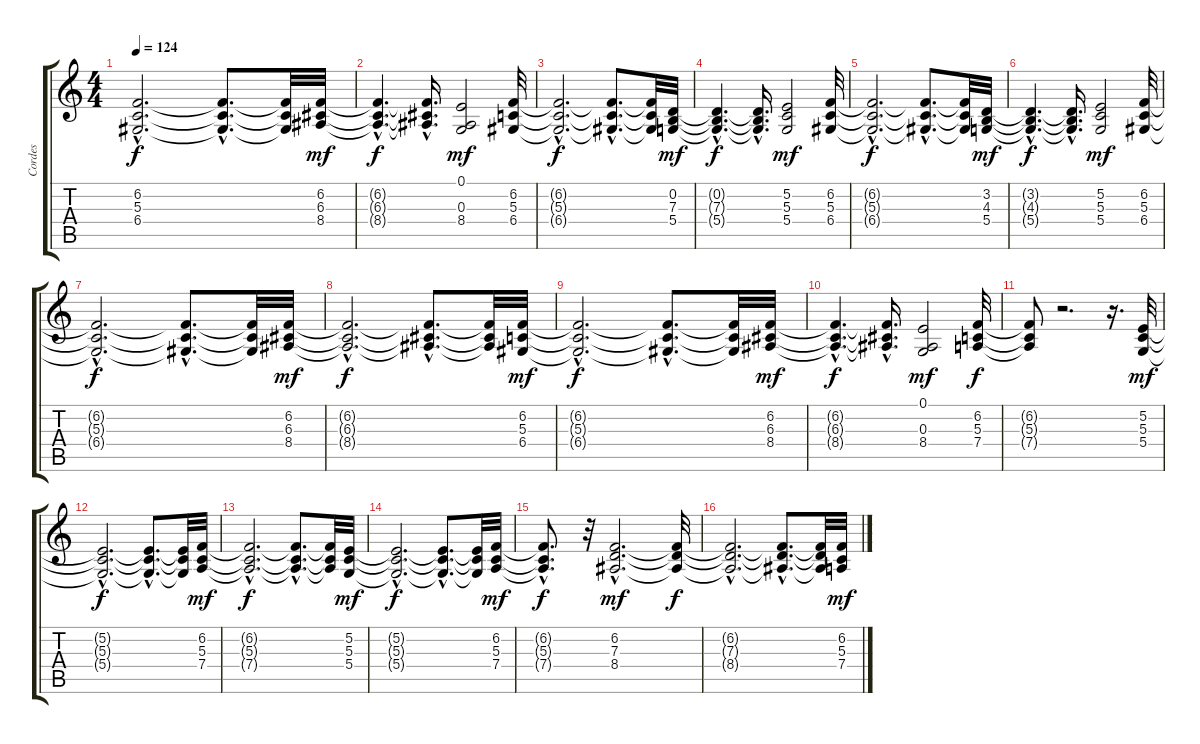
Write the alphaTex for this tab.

\track ("Cordes" "Cordes") {instrument synthstrings1}
\staff {score tabs}
\tuning (E4 B3 G3 D3 A2 E2) {hide}
\ts (4 4)
\tempo 124
\clef g2
\ks c
(6.2{hac t} 5.3{hac t} 6.4{hac t}).2{d dy f} (6.2{hac t} 5.3{hac t} 6.4{hac t}).8{d} (6.2{t} 5.3{t} 6.4{t}).32 (6.2 6.3 8.4).32{dy mf} |
(6.2{hac t} 6.3{hac t} 8.4{hac t}).4{d dy f} (6.2{hac t} 6.3{hac t} 8.4{hac t}).16{d} (0.1 0.3 8.4).2{dy mf} (6.2 5.3 6.4).32 |
(6.2{hac t} 5.3{hac t} 6.4{hac t}).2{d dy f} (6.2{hac t} 5.3{hac t} 6.4{hac t}).8{d} (6.2{t} 5.3{t} 6.4{t}).32 (0.2 7.3 5.4).32{dy mf} |
(0.2{hac t} 7.3{hac t} 5.4{hac t}).4{d dy f} (0.2{hac t} 7.3{hac t} 5.4{hac t}).16{d} (5.2 5.3 5.4).2{dy mf} (6.2 5.3 6.4).32 |
(6.2{hac t} 5.3{hac t} 6.4{hac t}).2{d dy f} (6.2{hac t} 5.3{hac t} 6.4{hac t}).8{d} (6.2{t} 5.3{t} 6.4{t}).32 (3.2 4.3 5.4).32{dy mf} |
(3.2{hac t} 4.3{hac t} 5.4{hac t}).4{d dy f} (3.2{hac t} 4.3{hac t} 5.4{hac t}).16{d} (5.2 5.3 5.4).2{dy mf} (6.2 5.3 6.4).32 |
(6.2{hac t} 5.3{hac t} 6.4{hac t}).2{d dy f} (6.2{hac t} 5.3{hac t} 6.4{hac t}).8{d} (6.2{t} 5.3{t} 6.4{t}).32 (6.2 6.3 8.4).32{dy mf} |
(6.2{hac t} 6.3{hac t} 8.4{hac t}).2{d dy f} (6.2{hac t} 6.3{hac t} 8.4{hac t}).8{d} (6.2{t} 6.3{t} 8.4{t}).32 (6.2 5.3 6.4).32{dy mf} |
(6.2{hac t} 5.3{hac t} 6.4{hac t}).2{d dy f} (6.2{hac t} 5.3{hac t} 6.4{hac t}).8{d} (6.2{t} 5.3{t} 6.4{t}).32 (6.2 6.3 8.4).32{dy mf} |
(6.2{hac t} 6.3{hac t} 8.4{hac t}).4{d dy f} (6.2{hac t} 6.3{hac t} 8.4{hac t}).16{d} (0.1 0.3 8.4).2{dy mf} (6.2 5.3 7.4).32{dy f} |
(6.2{t} 5.3{t} 7.4{t}).8 r.2{d} r.16{d} (5.2 5.3 5.4).32{dy mf} |
(5.2{hac t} 5.3{hac t} 5.4{hac t}).2{d dy f} (5.2{hac t} 5.3{hac t} 5.4{hac t}).8{d} (5.2{t} 5.3{t} 5.4{t}).32 (6.2 5.3 7.4).32{dy mf} |
(6.2{hac t} 5.3{hac t} 7.4{hac t}).2{d dy f} (6.2{hac t} 5.3{hac t} 7.4{hac t}).8{d} (6.2{t} 5.3{t} 7.4{t}).32 (5.2 5.3 5.4).32{dy mf} |
(5.2{hac t} 5.3{hac t} 5.4{hac t}).2{d dy f} (5.2{hac t} 5.3{hac t} 5.4{hac t}).8{d} (5.2{t} 5.3{t} 5.4{t}).32 (6.2 5.3 7.4).32{dy mf} |
(6.2{hac t} 5.3{hac t} 7.4{hac t}).8{d dy f} r.32 (6.2{hac} 7.3{hac} 8.4{hac}).2{d dy mf} (6.2{t} 7.3{t} 8.4{t}).32{dy f} |
(6.2{hac t} 7.3{hac t} 8.4{hac t}).2{d} (6.2{hac t} 7.3{hac t} 8.4{hac t}).8{d} (6.2{t} 7.3{t} 8.4{t}).32 (6.2 5.3 7.4).32{dy mf}
